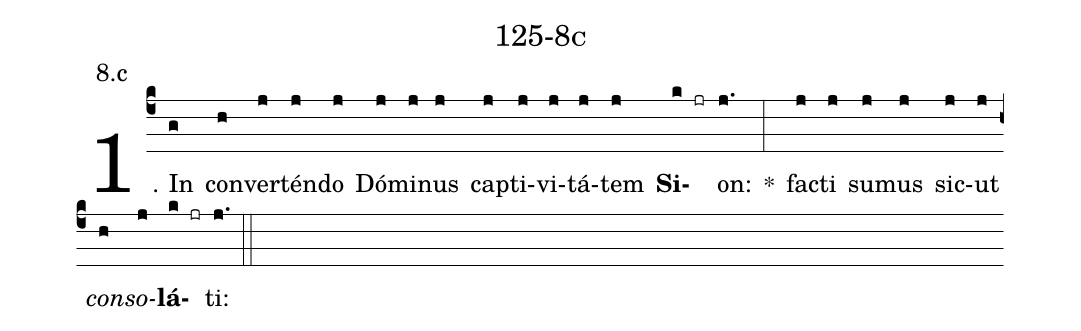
name: 125-8c;
annotation: 8.c;
%%
(c4)1. In(g) con(h)ver(j)tén(j)do(j) Dó(j)mi(j)nus(j) cap(j)ti(j)vi(j)tá(j)tem(j) <b>Si</b>(k jr)on:(j.) *(:) fac(j)ti(j) su(j)mus(j) sic(j)ut(j) <i>con</i>(h)<i>so</i>(j)<b>lá</b>(k jr)ti:(j.) (::)
